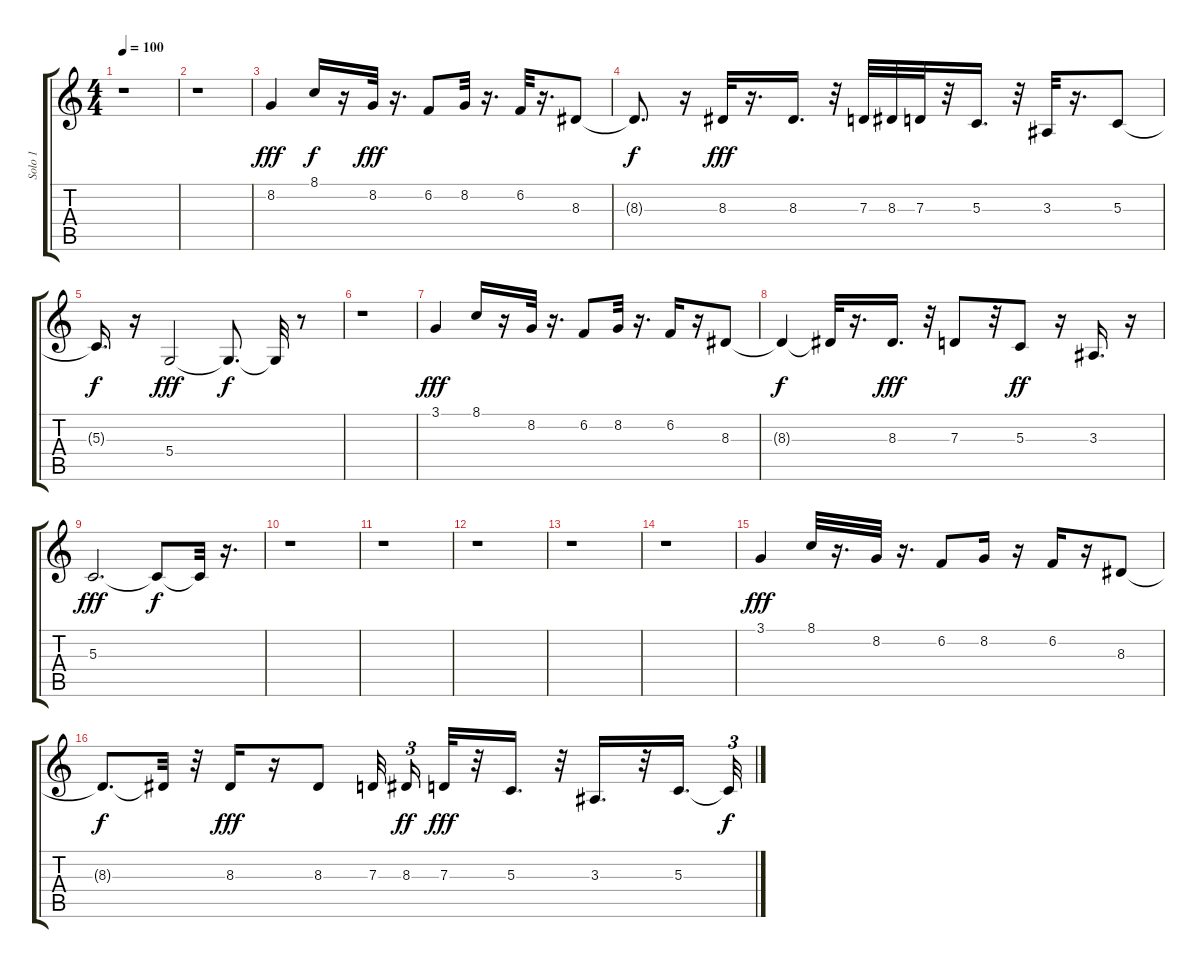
\track ("Solo 1" "Solo 1") {instrument lead8bassandlead}
\staff {score tabs}
\tuning (E4 B3 G3 D3 A2 E2) {hide}
\ts (4 4)
\tempo 100
\clef g2
\ks c
r.1{dy fff} |
r.1 |
8.2.4 8.1.16{dy f} r.16 8.2.32{dy fff} r.16{d} 6.2.8 8.2.32 r.16{d} 6.2.32 r.16{d} 8.3.8 |
8.3{t}.8{d dy f} r.16 8.3.32{dy fff} r.16{d} 8.3.16{d} r.32 7.3.32 8.3.32 7.3.32 r.32 5.3.16{d} r.32 3.3.32 r.16{d} 5.3.8 |
5.3{t}.16{d dy f} r.16 5.4.2{dy fff} 5.4{t}.8{d dy f} 5.4{t}.32 r.8 |
r.1 |
3.1.4{dy fff} 8.1.16 r.16 8.2.32 r.16{d} 6.2.8 8.2.32 r.16{d} 6.2.16 r.16 8.3.8 |
8.3{t}.4{dy f} 8.3{t}.32 r.16{d} 8.3.16{d dy fff} r.32 7.3.8 r.32 5.3.8{dy ff} r.16 3.3.16{d} r.16 |
5.3.2{d dy fff} 5.3{t}.8{dy f} 5.3{t}.32 r.16{d} |
r.1 |
r.1 |
r.1 |
r.1 |
r.1 |
3.1.4{dy fff} 8.1.32 r.16{d} 8.2.32 r.16{d} 6.2.8 8.2.16 r.16 6.2.16 r.16 8.3.8 |
8.3{t}.8{d dy f} 8.3{t}.32 r.32 8.3.16{dy fff} r.16 8.3.8 7.3.32{beam splitsecondary} 8.3.16{tu (3 2) dy ff} 7.3.32{dy fff} r.32 5.3.16{d} r.32 3.3.16{d} r.32 5.3.16{d} 5.3{t}.32{tu (3 2) dy f}
